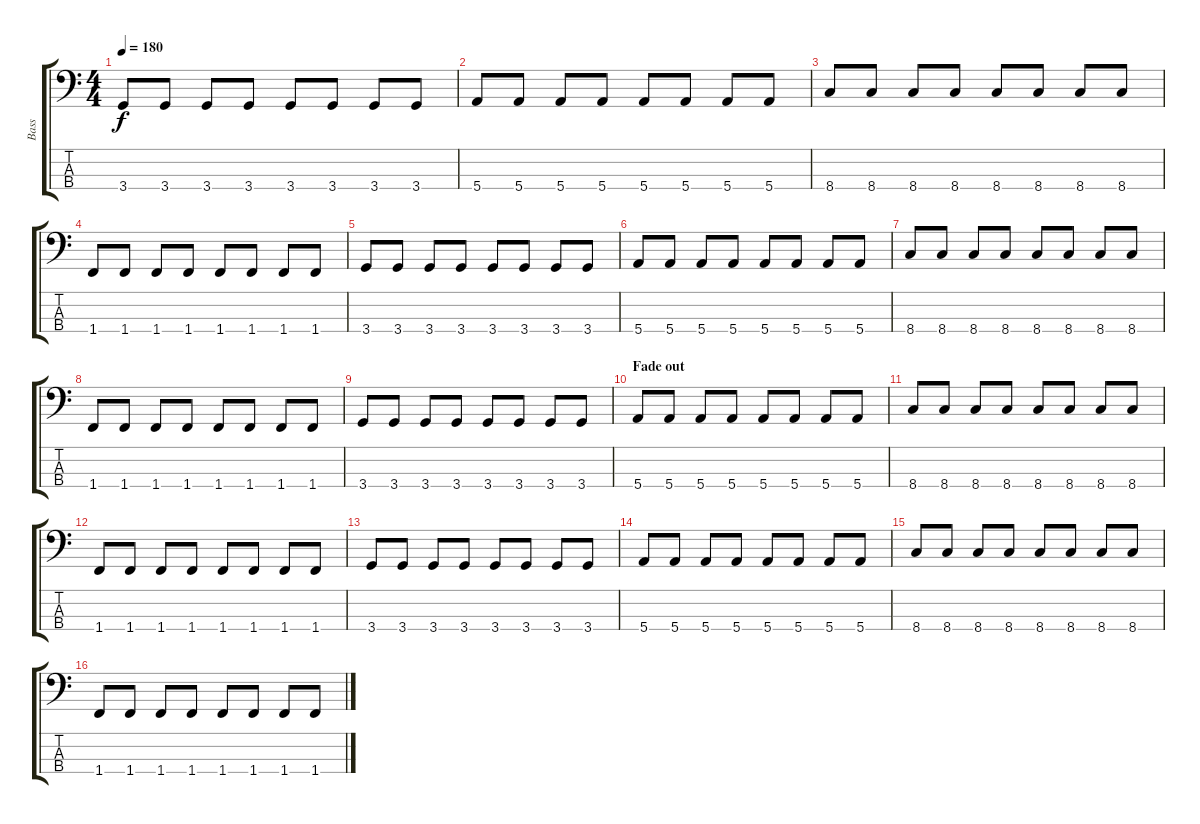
\track ("Bass" "Bass") {instrument electricbassfinger}
\staff {score tabs}
\tuning (G2 D2 A1 E1) {hide}
\ts (4 4)
\tempo 180
\clef f4
\ks c
3.4.8{dy f} 3.4.8 3.4.8 3.4.8 3.4.8 3.4.8 3.4.8 3.4.8 |
5.4.8 5.4.8 5.4.8 5.4.8 5.4.8 5.4.8 5.4.8 5.4.8 |
8.4.8 8.4.8 8.4.8 8.4.8 8.4.8 8.4.8 8.4.8 8.4.8 |
1.4.8 1.4.8 1.4.8 1.4.8 1.4.8 1.4.8 1.4.8 1.4.8 |
3.4.8 3.4.8 3.4.8 3.4.8 3.4.8 3.4.8 3.4.8 3.4.8 |
5.4.8 5.4.8 5.4.8 5.4.8 5.4.8 5.4.8 5.4.8 5.4.8 |
8.4.8 8.4.8 8.4.8 8.4.8 8.4.8 8.4.8 8.4.8 8.4.8 |
1.4.8 1.4.8 1.4.8 1.4.8 1.4.8 1.4.8 1.4.8 1.4.8 |
3.4.8 3.4.8 3.4.8 3.4.8 3.4.8 3.4.8 3.4.8 3.4.8 |
\section ("" "Fade out")
5.4.8 5.4.8 5.4.8 5.4.8 5.4.8 5.4.8 5.4.8 5.4.8 |
8.4.8 8.4.8 8.4.8 8.4.8 8.4.8 8.4.8 8.4.8 8.4.8 |
1.4.8 1.4.8 1.4.8 1.4.8 1.4.8 1.4.8 1.4.8 1.4.8 |
3.4.8 3.4.8 3.4.8 3.4.8 3.4.8 3.4.8 3.4.8 3.4.8 |
5.4.8 5.4.8 5.4.8 5.4.8 5.4.8 5.4.8 5.4.8 5.4.8 |
8.4.8 8.4.8 8.4.8 8.4.8 8.4.8 8.4.8 8.4.8 8.4.8 |
1.4.8 1.4.8 1.4.8 1.4.8 1.4.8 1.4.8 1.4.8 1.4.8
